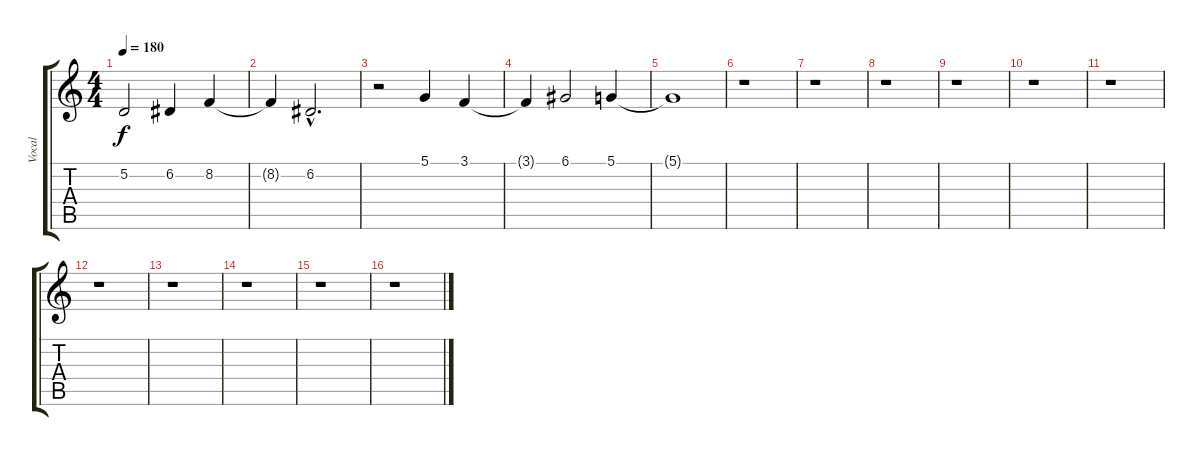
\track ("Vocal" "Vocal") {instrument stringensemble1}
\staff {score tabs}
\tuning (D4 A3 F3 C3 G2 C2) {hide}
\ts (4 4)
\tempo 180
\clef g2
\ks c
5.2.2{dy f} 6.2.4 8.2.4 |
8.2{t}.4 6.2{hac}.2{d} |
r.2 5.1.4 3.1.4 |
3.1{t}.4 6.1.2 5.1.4 |
5.1{t}.1 |
r.1 |
r.1 |
r.1 |
r.1 |
r.1 |
r.1 |
r.1 |
r.1 |
r.1 |
r.1 |
r.1
